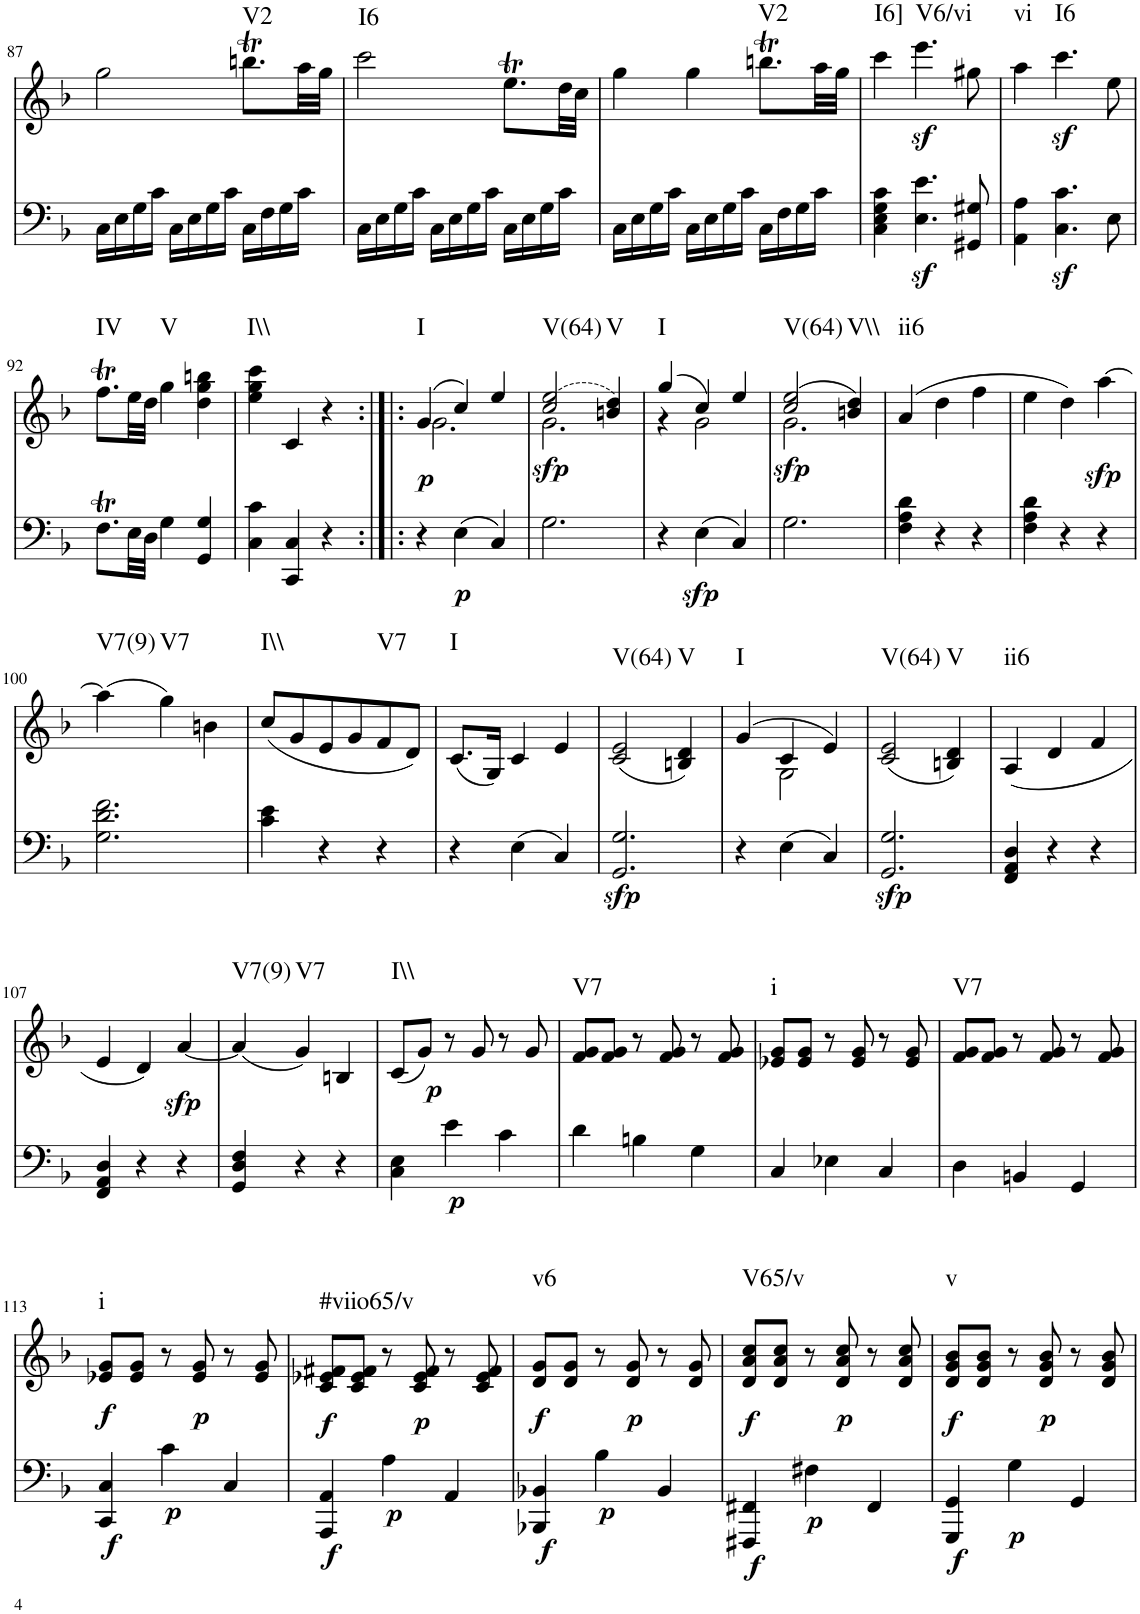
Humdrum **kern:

**kern	**kern	**dynam	**harte
*part1	*part1	*part1	*part1
*staff2	*staff1	*staff1/2	*
*I"Piano, Piano right	*	*	*
*I'Pno.	*	*	*
!!LO:PB:g=z
*clefF4	*clefG2	*	*
*k[b-]	*k[b-]	*	*
*M3/4	*M3/4	*	*
=87	=87	=87	=87
16C\LL	2gg\	.	.
16E\	.	.	.
16G\	.	.	.
16c\JJ	.	.	.
16C\LL	.	.	.
16E\	.	.	.
16G\	.	.	.
16c\JJ	.	.	.
!	!	!	!LO:H:kt=V2
16C\LL	8.bbnt\L	.	N
16F\	.	.	.
16G\	.	.	.
16c\JJ	32aa\LL	.	.
.	32gg\JJJ	.	.
=88	=88	=88	=88
!	!	!	!LO:H:kt=I6
16C\LL	2ccc\	.	N
16E\	.	.	.
16G\	.	.	.
16c\JJ	.	.	.
16C\LL	.	.	.
16E\	.	.	.
16G\	.	.	.
16c\JJ	.	.	.
16C\LL	8.eet\L	.	.
16E\	.	.	.
16G\	.	.	.
16c\JJ	32dd\LL	.	.
.	32cc\JJJ	.	.
=89	=89	=89	=89
16C\LL	4gg\	.	.
16E\	.	.	.
16G\	.	.	.
16c\JJ	.	.	.
16C\LL	4gg\	.	.
16E\	.	.	.
16G\	.	.	.
16c\JJ	.	.	.
!	!	!	!LO:H:kt=V2
16C\LL	8.bbnt\L	.	N
16F\	.	.	.
16G\	.	.	.
16c\JJ	32aa\LL	.	.
.	32gg\JJJ	.	.
=90	=90	=90	=90
!	!	!	!LO:H:kt=I6]
4C\ 4E\ 4G\ 4c\	4ccc\	.	N
!	!	!LO:DY:b	!LO:H:kt=V6/vi
4.E\z< 4.e\z<	4.eee\	sf	N
8GG#X/ 8G#X/	8gg#X\	.	.
=91	=91	=91	=91
!	!	!	!LO:H:kt=vi
4AA\ 4A\	4aa\	.	N
!	!	!LO:DY:b	!LO:H:kt=I6
4.C\z< 4.c\z<	4.ccc\	sf	N
8E\	8ee\	.	.
!!LO:LB:g=z
=92	=92	=92	=92
!	!	!	!LO:H:kt=IV
8.FT\L	8.ffT\L	.	N
32E\LL	32ee\LL	.	.
32D\JJJ	32dd\JJJ	.	.
!	!	!	!LO:H:kt=V
4G\	4gg\	.	N
4GG/ 4G/	4dd\ 4gg\ 4bbn\	.	.
=93	=93	=93	=93
!	!	!	!LO:H:kt=I\\
4C\ 4c\	4ee\ 4gg\ 4ccc\	.	N
4CC/ 4C/	4c/	.	.
4r	4r	.	.
=94:|!|:	=94:|!|:	=94:|!|:	=94:|!|:
*	*^	*	*
!	!	!	!LO:DY:b	!LO:H:kt=I
4r	(4g/	2.g\	p	N
!	!	!	!LO:DY:b=2	!
4E\	4cc/)	.	p	.
4C/	4ee/	.	.	.
=95	=95	=95	=95	=95
!	!	!	!LO:DY:b	!LO:H:kt=V(64)
2.G\	(2cc/ 2ee/	2.g\	sfp	N
!	!	!	!	!LO:H:kt=V
.	4bn/ 4dd/)	.	.	N
=96	=96	=96	=96	=96
!	!	!	!	!LO:H:kt=I
4r	(4gg/	4r	.	N
!	!	!	!LO:DY:b=2	!
4E\	4cc/)	2g\	sfp	.
4C/	4ee/	.	.	.
=97	=97	=97	=97	=97
!	!	!	!LO:DY:b	!LO:H:kt=V(64)
2.G\	(2cc/ 2ee/	2.g\	sfp	N
!	!	!	!	!LO:H:kt=V\\
.	4bn/ 4dd/)	.	.	N
*	*v	*v	*	*
=98	=98	=98	=98
!	!	!	!LO:H:kt=ii6
4F\ 4A\ 4d\	(4a/	.	N
4r	4dd\	.	.
4r	4ff\	.	.
=99	=99	=99	=99
4F\ 4A\ 4d\	4ee\	.	.
4r	4dd\)	.	.
!	!	!LO:DY:b	!
4r	[4aa\	sfp	.
!!LO:LB:g=z
=100	=100	=100	=100
!	!	!	!LO:H:kt=V7(9)
2.G\ 2.d\ 2.f\	(4aa\]	.	N
!	!	!	!LO:H:kt=V7
.	4gg\)	.	N
.	4bn\	.	.
=101	=101	=101	=101
!	!	!	!LO:H:kt=I\\
4c\ 4e\	(8cc/L	.	N
.	8g/	.	.
4r	8e/	.	.
.	8g/	.	.
!	!	!	!LO:H:kt=V7
4r	8f/	.	N
.	8d/J)	.	.
=102	=102	=102	=102
!	!	!	!LO:H:kt=I
4r	(8.c/L	.	N
.	16G/Jk)	.	.
4E\	4c/	.	.
4C/	4e/	.	.
=103	=103	=103	=103
!	!	!LO:DY:b=2	!LO:H:kt=V(64)
2.GG/ 2.G/	(2c/ 2e/	sfp	N
!	!	!	!LO:H:kt=V
.	4Bn/ 4d/)	.	N
=104	=104	=104	=104
*	*^	*	*
!	!	!	!	!LO:H:kt=I
4r	(4g/	4ryy	.	N
4E\	4c/	2G\	.	.
4C/	4e/)	.	.	.
*	*v	*v	*	*
=105	=105	=105	=105
!	!	!LO:DY:b=2	!LO:H:kt=V(64)
2.GG/ 2.G/	(2c/ 2e/	sfp	N
!	!	!	!LO:H:kt=V
.	4Bn/ 4d/)	.	N
=106	=106	=106	=106
!	!	!	!LO:H:kt=ii6
4FF/ 4AA/ 4D/	(4A/	.	N
4r	4d/	.	.
4r	4f/	.	.
!!LO:LB:g=z
=107	=107	=107	=107
4FF/ 4AA/ 4D/	4e/	.	.
4r	4d/)	.	.
!	!	!LO:DY:b	!
4r	[4a/	sfp	.
=108	=108	=108	=108
!	!	!	!LO:H:kt=V7(9)
4GG/ 4D/ 4F/	(4a/]	.	N
!	!	!	!LO:H:kt=V7
4r	4g/)	.	N
4r	4Bn/	.	.
=109	=109	=109	=109
!	!	!	!LO:H:kt=I\\
4C\ 4E\	(8c/L	.	N
!	!	!LO:DY:b	!
.	8g/J)	p	.
!	!	!LO:DY:b=2	!
4e\	8r	p	.
.	8g/	.	.
4c\	8r	.	.
.	8g/	.	.
=110	=110	=110	=110
!	!	!	!LO:H:kt=V7
4d\	8f/ 8g/L	.	N
.	8f/ 8g/J	.	.
4Bn\	8r	.	.
.	8f/ 8g/	.	.
4G\	8r	.	.
.	8f/ 8g/	.	.
=111	=111	=111	=111
!	!	!	!LO:H:kt=i
4C/	8e-X/ 8g/L	.	N
.	8e-/ 8g/J	.	.
4E-X\	8r	.	.
.	8e-/ 8g/	.	.
4C/	8r	.	.
.	8e-/ 8g/	.	.
=112	=112	=112	=112
!	!	!	!LO:H:kt=V7
4D\	8f/ 8g/L	.	N
.	8f/ 8g/J	.	.
4BBn/	8r	.	.
.	8f/ 8g/	.	.
4GG/	8r	.	.
.	8f/ 8g/	.	.
!!LO:LB:g=z
=113	=113	=113	=113
!	!	!LO:DY:b=2	!
!	!	!LO:DY:n=1:b	!LO:H:kt=i
4CC/ 4C/	8e-X/ 8g/L	f f	N
.	8e-/ 8g/J	.	.
!	!	!LO:DY:n=2:b=2	!
4c\	8r	p	.
!	!	!LO:DY:n=3:b	!
.	8e-/ 8g/	p	.
4C/	8r	.	.
.	8e-/ 8g/	.	.
=114	=114	=114	=114
!	!	!LO:DY:b=2	!
!	!	!LO:DY:n=1:b	!LO:H:kt=#viio65/v
4AAA/ 4AA/	8c/ 8e-X/ 8f#X/L	f f	N
.	8c/ 8e-/ 8f#/J	.	.
!	!	!LO:DY:n=2:b=2	!
4A\	8r	p	.
!	!	!LO:DY:n=3:b	!
.	8c/ 8e-/ 8f#/	p	.
4AA/	8r	.	.
.	8c/ 8e-/ 8f#/	.	.
=115	=115	=115	=115
!	!	!LO:DY:b=2	!
!	!	!LO:DY:n=1:b	!LO:H:kt=v6
4BBB-X/ 4BB-X/	8d/ 8g/L	f f	N
.	8d/ 8g/J	.	.
!	!	!LO:DY:n=2:b=2	!
4B-\	8r	p	.
!	!	!LO:DY:n=3:b	!
.	8d/ 8g/	p	.
4BB-/	8r	.	.
.	8d/ 8g/	.	.
=116	=116	=116	=116
!	!	!LO:DY:b=2	!
!	!	!LO:DY:n=1:b	!LO:H:kt=V65/v
4FFF#X/ 4FF#X/	8d/ 8a/ 8cc/L	f f	N
.	8d/ 8a/ 8cc/J	.	.
!	!	!LO:DY:n=2:b=2	!
4F#X\	8r	p	.
!	!	!LO:DY:n=3:b	!
.	8d/ 8a/ 8cc/	p	.
4FF#/	8r	.	.
.	8d/ 8a/ 8cc/	.	.
=117	=117	=117	=117
!	!	!LO:DY:b=2	!
!	!	!LO:DY:n=1:b	!LO:H:kt=v
4GGG/ 4GG/	8d/ 8g/ 8b-/L	f f	N
.	8d/ 8g/ 8b-/J	.	.
!	!	!LO:DY:n=2:b=2	!
4G\	8r	p	.
!	!	!LO:DY:n=3:b	!
.	8d/ 8g/ 8b-/	p	.
4GG/	8r	.	.
.	8d/ 8g/ 8b-/	.	.
=	=	=	=
*-	*-	*-	*-
